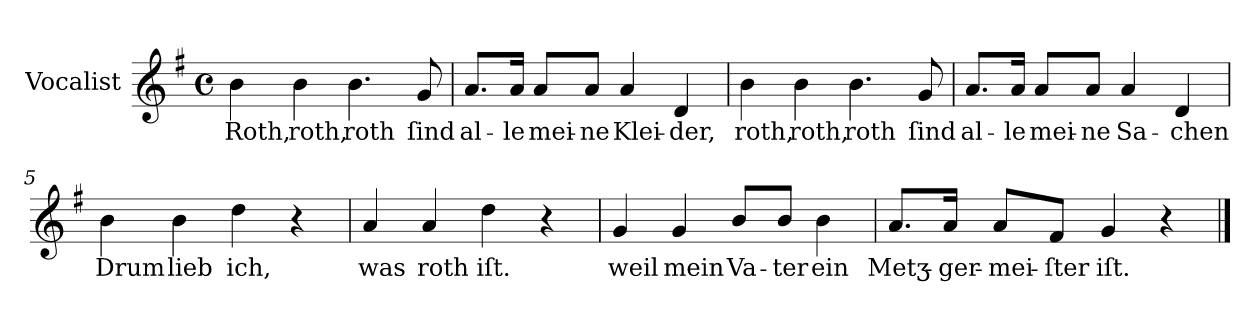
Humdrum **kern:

**kern	**text
*part1	*part1
*staff1	*staff1
*I"Vocalist	*
*k[f#]	*
*G:	*
*M4/4	*
*met(c)	*
=1	=1
4b	Roth,
4b	roth,
4.b	roth
8g	ſind
=2	=2
8.aL	al-
16aJk	-le
8aL	mei-
8aJ	-ne
4a	Klei-
4d	-der,
=3	=3
4b	roth,
4b	roth,
4.b	roth
8g	ſind
=4	=4
8.aL	al-
16aJk	-le
8aL	mei-
8aJ	-ne
4a	Sa-
4d	-chen
=5	=5
4b	Drum
4b	lieb
4dd	ich,
4r	.
=6	=6
4a	was
4a	roth
4dd	iſt.
4r	.
=7	=7
4g	weil
4g	mein
8b/L	Va-
8b/J	-ter
4b	ein
=8	=8
8.aL	Metʒ-
16aJk	-ger-
8aL	-mei-
8f#J	-ſter
4g	iſt.
4r	.
==	==
*-	*-
